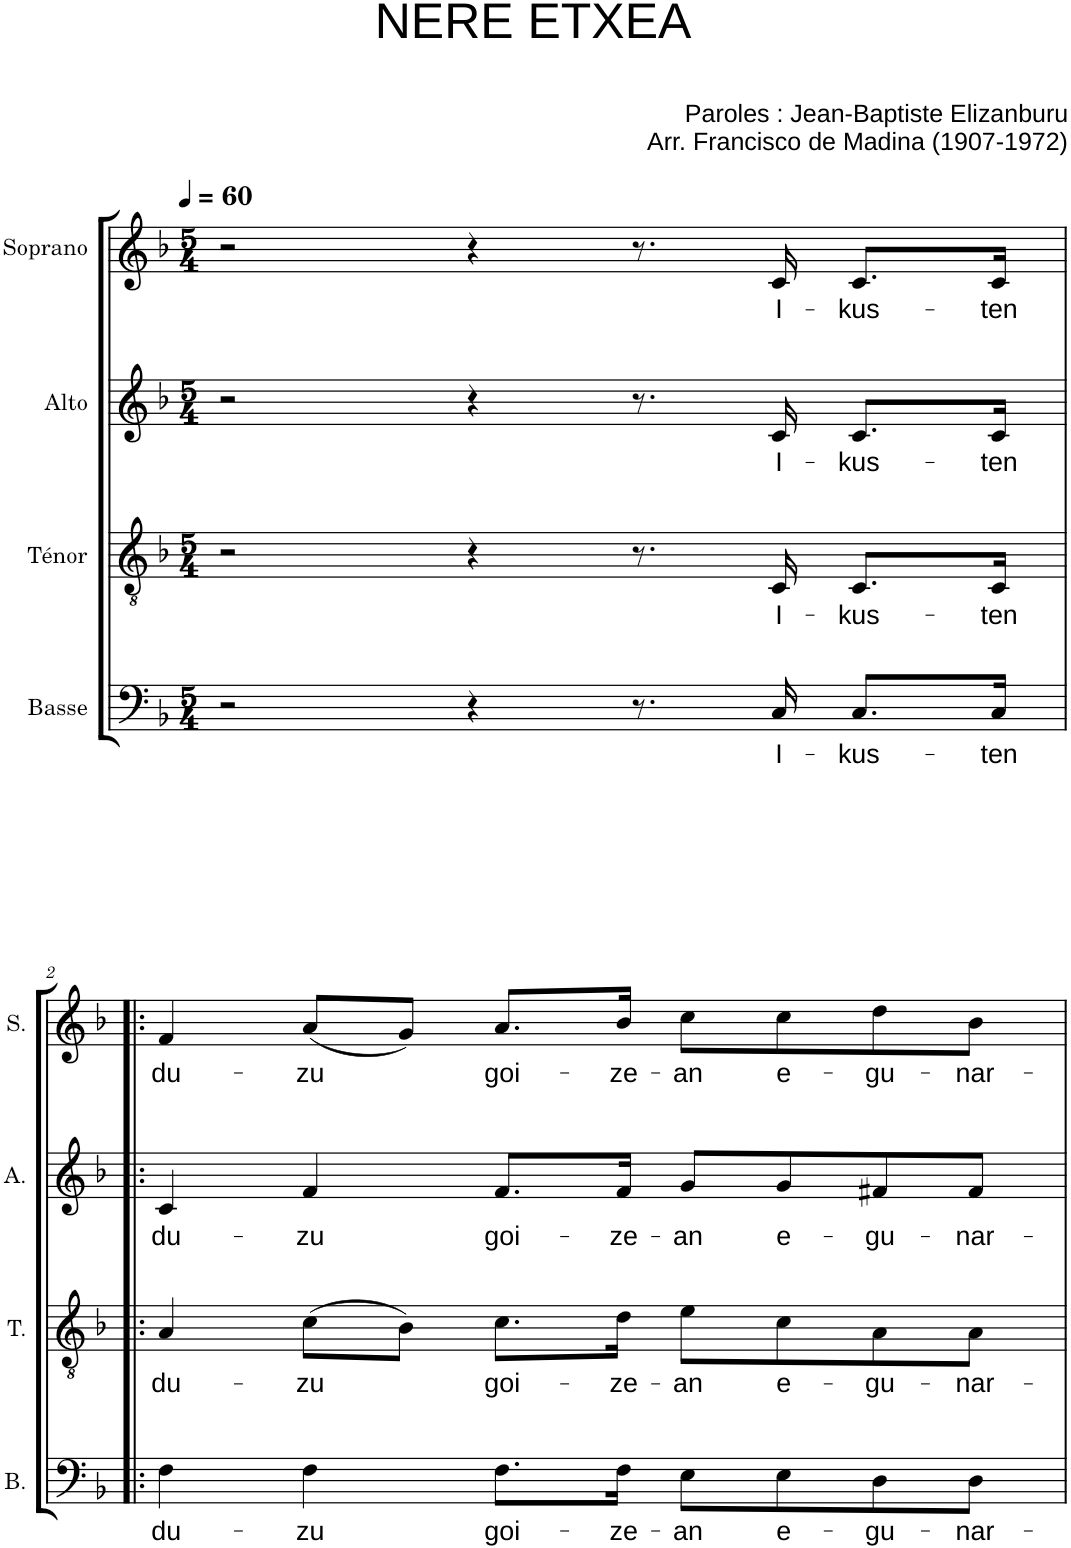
**kern	**text	**kern	**text	**kern	**text	**kern	**text
*part4	*part4	*part3	*part3	*part2	*part2	*part1	*part1
*staff4	*staff4	*staff3	*staff3	*staff2	*staff2	*staff1	*staff1
*I"Basse	*	*I"Ténor	*	*I"Alto	*	*I"Soprano	*
*I'B.	*	*I'T.	*	*I'A.	*	*I'S.	*
*clefF4	*	*clefGv2	*	*clefG2	*	*clefG2	*
*k[b-]	*	*k[b-]	*	*k[b-]	*	*k[b-]	*
*M5/4	*	*M5/4	*	*M5/4	*	*M5/4	*
*MM60	*	*MM60	*	*MM60	*	*MM60	*
=1	=1	=1	=1	=1	=1	=1	=1
2r	.	2r	.	2r	.	2r	.
4r	.	4r	.	4r	.	4r	.
8.r	.	8.r	.	8.r	.	8.r	.
!	!LO:LY:b	!	!LO:LY:b	!	!LO:LY:b	!	!LO:LY:b
16C/	I-	16C/	I-	16c/	I-	16c/	I-
!	!LO:LY:b	!	!LO:LY:b	!	!LO:LY:b	!	!LO:LY:b
8.C/L	-kus-	8.C/L	-kus-	8.c/L	-kus-	8.c/L	-kus-
!	!LO:LY:b	!	!LO:LY:b	!	!LO:LY:b	!	!LO:LY:b
16C/Jk	-ten	16C/Jk	-ten	16c/Jk	-ten	16c/Jk	-ten
!!LO:LB:g=z
=2!|:	=2!|:	=2!|:	=2!|:	=2!|:	=2!|:	=2!|:	=2!|:
!	!LO:LY:b	!	!LO:LY:b	!	!LO:LY:b	!	!LO:LY:b
4F\	du-	4A/	du-	4c/	du-	4f/	du-
!	!LO:LY:b	!	!LO:LY:b	!	!LO:LY:b	!	!LO:LY:b
4F\	-zu	(8c\L	-zu	4f/	-zu	(8a/L	-zu
.	.	8B-\J)	.	.	.	8g/J)	.
!	!LO:LY:b	!	!LO:LY:b	!	!LO:LY:b	!	!LO:LY:b
8.F\L	goi-	8.c\L	goi-	8.f/L	goi-	8.a/L	goi-
!	!LO:LY:b	!	!LO:LY:b	!	!LO:LY:b	!	!LO:LY:b
16F\Jk	-ze-	16d\Jk	-ze-	16f/Jk	-ze-	16b-/Jk	-ze-
!	!LO:LY:b	!	!LO:LY:b	!	!LO:LY:b	!	!LO:LY:b
8E\L	-an	8e\L	-an	8g/L	-an	8cc\L	-an
!	!LO:LY:b	!	!LO:LY:b	!	!LO:LY:b	!	!LO:LY:b
8E\	e-	8c\	e-	8g/	e-	8cc\	e-
!	!LO:LY:b	!	!LO:LY:b	!	!LO:LY:b	!	!LO:LY:b
8D\	-gu-	8A\	-gu-	8f#X/	-gu-	8dd\	-gu-
!	!LO:LY:b	!	!LO:LY:b	!	!LO:LY:b	!	!LO:LY:b
8D\J	-nar-	8A\J	-nar-	8f#/J	-nar-	8b-\J	-nar-
=	=	=	=	=	=	=	=
*-	*-	*-	*-	*-	*-	*-	*-
